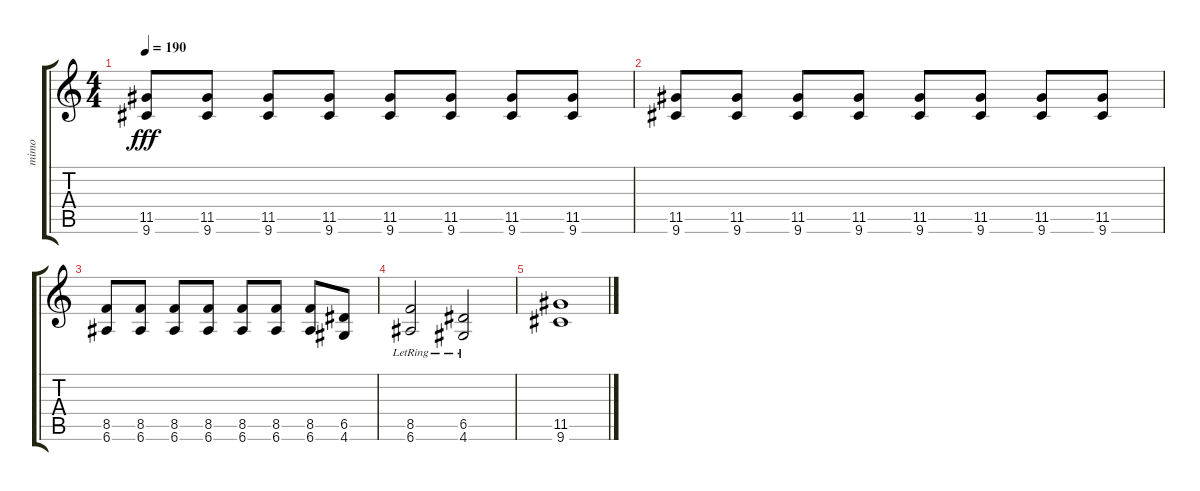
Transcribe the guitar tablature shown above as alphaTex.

\track ("mimo" "mimo") {instrument distortionguitar}
\staff {score tabs}
\tuning (E4 B3 G3 D3 A2 E2) {hide}
\ts (4 4)
\tempo 190
\clef g2
\ks c
(11.5 9.6).8{dy fff} (11.5 9.6).8 (11.5 9.6).8 (11.5 9.6).8 (11.5 9.6).8 (11.5 9.6).8 (11.5 9.6).8 (11.5 9.6).8 |
(11.5 9.6).8 (11.5 9.6).8 (11.5 9.6).8 (11.5 9.6).8 (11.5 9.6).8 (11.5 9.6).8 (11.5 9.6).8 (11.5 9.6).8 |
(8.5 6.6).8 (8.5 6.6).8 (8.5 6.6).8 (8.5 6.6).8 (8.5 6.6).8 (8.5 6.6).8 (8.5 6.6).8 (6.5 4.6).8 |
(8.5{lr} 6.6{lr}).2 (6.5{lr} 4.6{lr}).2 |
(11.5 9.6).1
